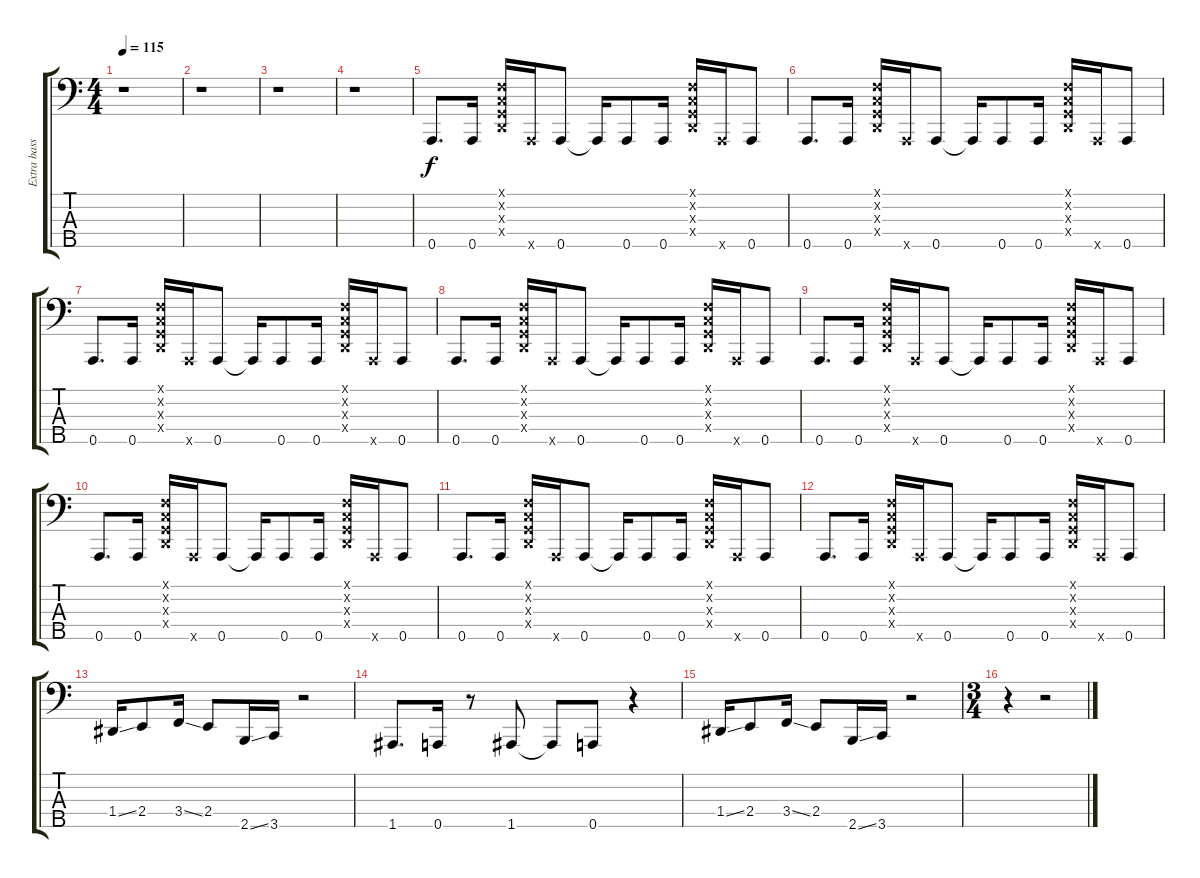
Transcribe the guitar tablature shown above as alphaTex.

\track ("Extra bass" "Extra bass") {instrument electricbassfinger}
\staff {score tabs}
\tuning (F2 C2 G1 D1 A0) {hide}
\ts (4 4)
\tempo 115
\clef f4
\ks c
r.1{dy f instrument electricbassfinger} |
r.1 |
r.1 |
r.1 |
0.5.8{d} 0.5.16 (0.1{x} 0.2{x} 0.3{x} 0.4{x}).16 0.5{x}.16 0.5.8 0.5{t}.16 0.5.8 0.5.16 (0.1{x} 0.2{x} 0.3{x} 0.4{x}).16 0.5{x}.16 0.5.8 |
0.5.8{d} 0.5.16 (0.1{x} 0.2{x} 0.3{x} 0.4{x}).16 0.5{x}.16 0.5.8 0.5{t}.16 0.5.8 0.5.16 (0.1{x} 0.2{x} 0.3{x} 0.4{x}).16 0.5{x}.16 0.5.8 |
0.5.8{d} 0.5.16 (0.1{x} 0.2{x} 0.3{x} 0.4{x}).16 0.5{x}.16 0.5.8 0.5{t}.16 0.5.8 0.5.16 (0.1{x} 0.2{x} 0.3{x} 0.4{x}).16 0.5{x}.16 0.5.8 |
0.5.8{d} 0.5.16 (0.1{x} 0.2{x} 0.3{x} 0.4{x}).16 0.5{x}.16 0.5.8 0.5{t}.16 0.5.8 0.5.16 (0.1{x} 0.2{x} 0.3{x} 0.4{x}).16 0.5{x}.16 0.5.8 |
0.5.8{d} 0.5.16 (0.1{x} 0.2{x} 0.3{x} 0.4{x}).16 0.5{x}.16 0.5.8 0.5{t}.16 0.5.8 0.5.16 (0.1{x} 0.2{x} 0.3{x} 0.4{x}).16 0.5{x}.16 0.5.8 |
0.5.8{d} 0.5.16 (0.1{x} 0.2{x} 0.3{x} 0.4{x}).16 0.5{x}.16 0.5.8 0.5{t}.16 0.5.8 0.5.16 (0.1{x} 0.2{x} 0.3{x} 0.4{x}).16 0.5{x}.16 0.5.8 |
0.5.8{d} 0.5.16 (0.1{x} 0.2{x} 0.3{x} 0.4{x}).16 0.5{x}.16 0.5.8 0.5{t}.16 0.5.8 0.5.16 (0.1{x} 0.2{x} 0.3{x} 0.4{x}).16 0.5{x}.16 0.5.8 |
0.5.8{d} 0.5.16 (0.1{x} 0.2{x} 0.3{x} 0.4{x}).16 0.5{x}.16 0.5.8 0.5{t}.16 0.5.8 0.5.16 (0.1{x} 0.2{x} 0.3{x} 0.4{x}).16 0.5{x}.16 0.5.8 |
1.4{ss}.16 2.4.8 3.4{ss}.16 2.4.8 2.5{ss}.16 3.5.16 r.2 |
1.5.8{d} 0.5.16 r.8 1.5.8 1.5{t}.8 0.5.8 r.4 |
1.4{ss}.16 2.4.8 3.4{ss}.16 2.4.8 2.5{ss}.16 3.5.16 r.2 |
\ts (3 4)
r.4 r.2
